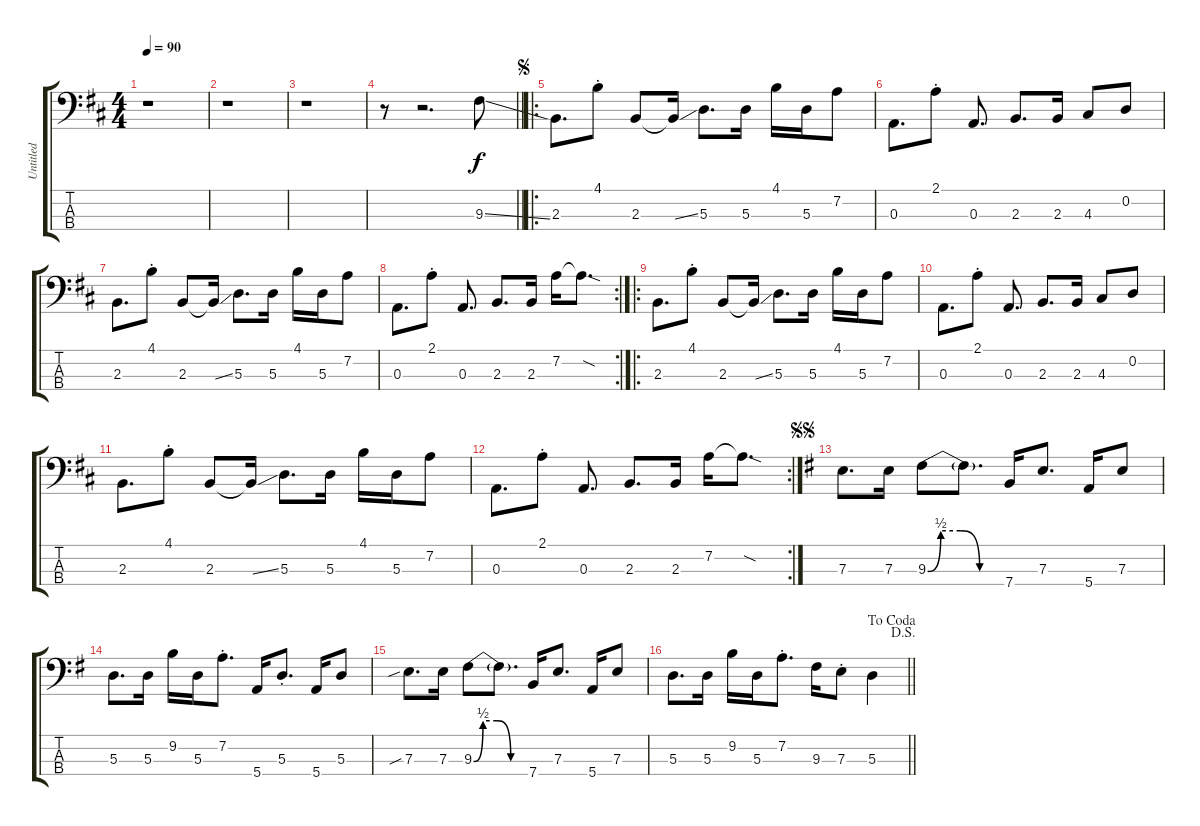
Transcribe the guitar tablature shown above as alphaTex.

\track ("Untitled" "Untitled") {instrument electricbassfinger}
\staff {score tabs}
\tuning (G2 D2 A1 E1) {hide}
\ts (4 4)
\tempo 90
\clef f4
\ks d
r.1{dy f instrument electricbassfinger} |
r.1 |
r.1 |
\barLineRight lightlight
r.8 r.2{d} 9.3{ss}.8 |
\ro
\jump segno
2.3.8{d} 4.1{st}.8 2.3.8 2.3{ss t}.16 5.3.8{d} 5.3.16 4.1.16 5.3.16 7.2.8 |
0.3.8{d} 2.1{st}.8 0.3.8{d} 2.3.8{d} 2.3.16 4.3.8 0.2.8 |
2.3.8{d} 4.1{st}.8 2.3.8 2.3{ss t}.16 5.3.8{d} 5.3.16 4.1.16 5.3.16 7.2.8 |
\rc 2
0.3.8{d} 2.1{st}.8 0.3.8{d} 2.3.8{d} 2.3.16 7.2.16 7.2{sod t}.8{d} |
\ro
2.3.8{d} 4.1{st}.8 2.3.8 2.3{ss t}.16 5.3.8{d} 5.3.16 4.1.16 5.3.16 7.2.8 |
0.3.8{d} 2.1{st}.8 0.3.8{d} 2.3.8{d} 2.3.16 4.3.8 0.2.8 |
2.3.8{d} 4.1{st}.8 2.3.8 2.3{ss t}.16 5.3.8{d} 5.3.16 4.1.16 5.3.16 7.2.8 |
\rc 2
0.3.8{d} 2.1{st}.8 0.3.8{d} 2.3.8{d} 2.3.16 7.2.16 7.2{sod t}.8{d} |
\jump segnosegno
\ks g
7.3.8{d} 7.3.16 9.3{be (custom 0 0 10 2 25 2 40 0 60 0)}.8 9.3{t}.8{d} 7.4.16 7.3.8{d} 5.4.16 7.3.8 |
5.3.8{d} 5.3.16 9.2.16 5.3.16 7.2{st}.8{d} 5.4.16 5.3{st}.8{d} 5.4.16 5.3.8 |
7.3{sib}.8{d} 7.3.16 9.3{be (custom 0 0 10 2 25 2 40 0 60 0)}.8 9.3{t}.8{d} 7.4.16 7.3.8{d} 5.4.16 7.3.8 |
\jump dalsegno
\jump dacoda
\barLineRight lightlight
5.3.8{d} 5.3.16 9.2.16 5.3.16 7.2{st}.8{d} 9.3.16 7.3{st}.8 5.3.4
